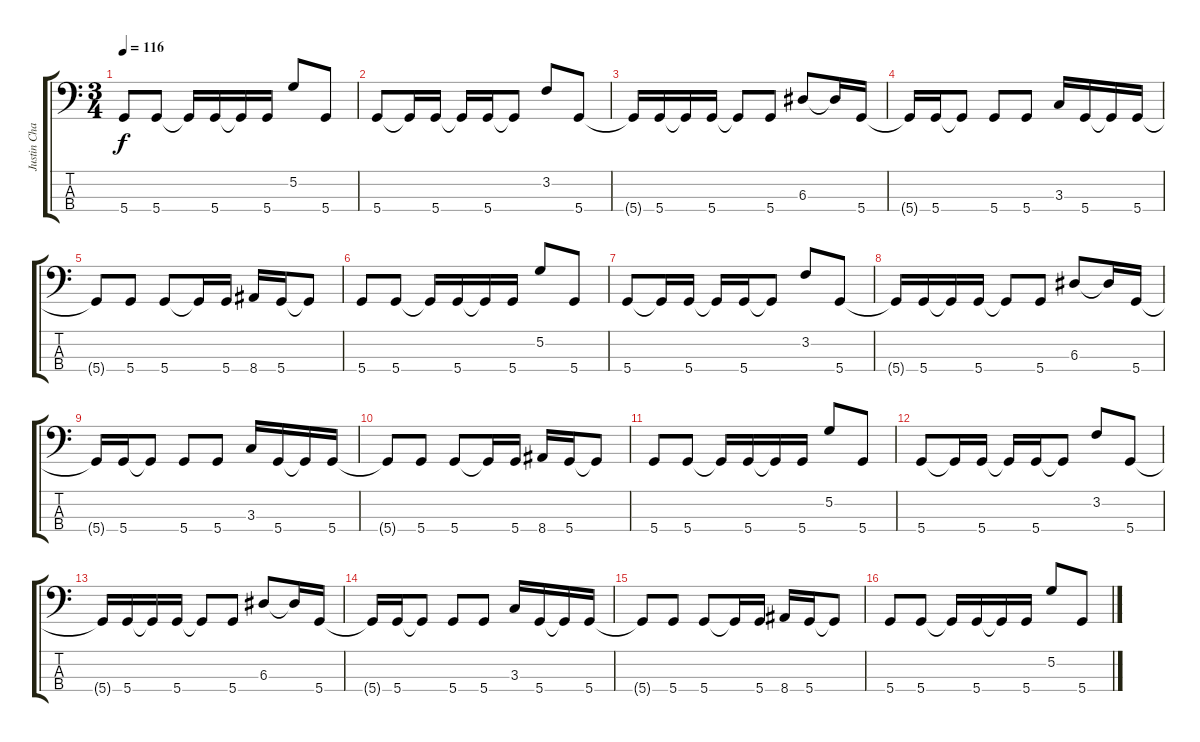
\track ("Justin Chancellor (bass)" "Justin Cha") {instrument electricbasspick}
\staff {score tabs}
\tuning (G2 D2 A1 D1) {hide}
\ts (3 4)
\tempo 116
\clef f4
\ks c
5.4.8{dy f volume 15} 5.4.8 5.4{t}.16 5.4.16 5.4{t}.16 5.4.16 5.2.8 5.4.8 |
5.4.8 5.4{t}.16 5.4.16 5.4{t}.16 5.4.16 5.4{t}.8 3.2.8 5.4.8 |
5.4{t}.16 5.4.16 5.4{t}.16 5.4.16 5.4{t}.8 5.4.8 6.3.8 6.3{t}.16 5.4.16 |
5.4{t}.16 5.4.16 5.4{t}.8 5.4.8 5.4.8 3.3.16 5.4.16 5.4{t}.16 5.4.16 |
5.4{t}.8 5.4.8 5.4.8 5.4{t}.16 5.4.16 8.4.16 5.4.16 5.4{t}.8 |
5.4.8 5.4.8 5.4{t}.16 5.4.16 5.4{t}.16 5.4.16 5.2.8 5.4.8 |
5.4.8 5.4{t}.16 5.4.16 5.4{t}.16 5.4.16 5.4{t}.8 3.2.8 5.4.8 |
5.4{t}.16 5.4.16 5.4{t}.16 5.4.16 5.4{t}.8 5.4.8 6.3.8 6.3{t}.16 5.4.16 |
5.4{t}.16 5.4.16 5.4{t}.8 5.4.8 5.4.8 3.3.16 5.4.16 5.4{t}.16 5.4.16 |
5.4{t}.8 5.4.8 5.4.8 5.4{t}.16 5.4.16 8.4.16 5.4.16 5.4{t}.8 |
5.4.8 5.4.8 5.4{t}.16 5.4.16 5.4{t}.16 5.4.16 5.2.8 5.4.8 |
5.4.8 5.4{t}.16 5.4.16 5.4{t}.16 5.4.16 5.4{t}.8 3.2.8 5.4.8 |
5.4{t}.16 5.4.16 5.4{t}.16 5.4.16 5.4{t}.8 5.4.8 6.3.8 6.3{t}.16 5.4.16 |
5.4{t}.16 5.4.16 5.4{t}.8 5.4.8 5.4.8 3.3.16 5.4.16 5.4{t}.16 5.4.16 |
5.4{t}.8 5.4.8 5.4.8 5.4{t}.16 5.4.16 8.4.16 5.4.16 5.4{t}.8 |
5.4.8 5.4.8 5.4{t}.16 5.4.16 5.4{t}.16 5.4.16 5.2.8 5.4.8
